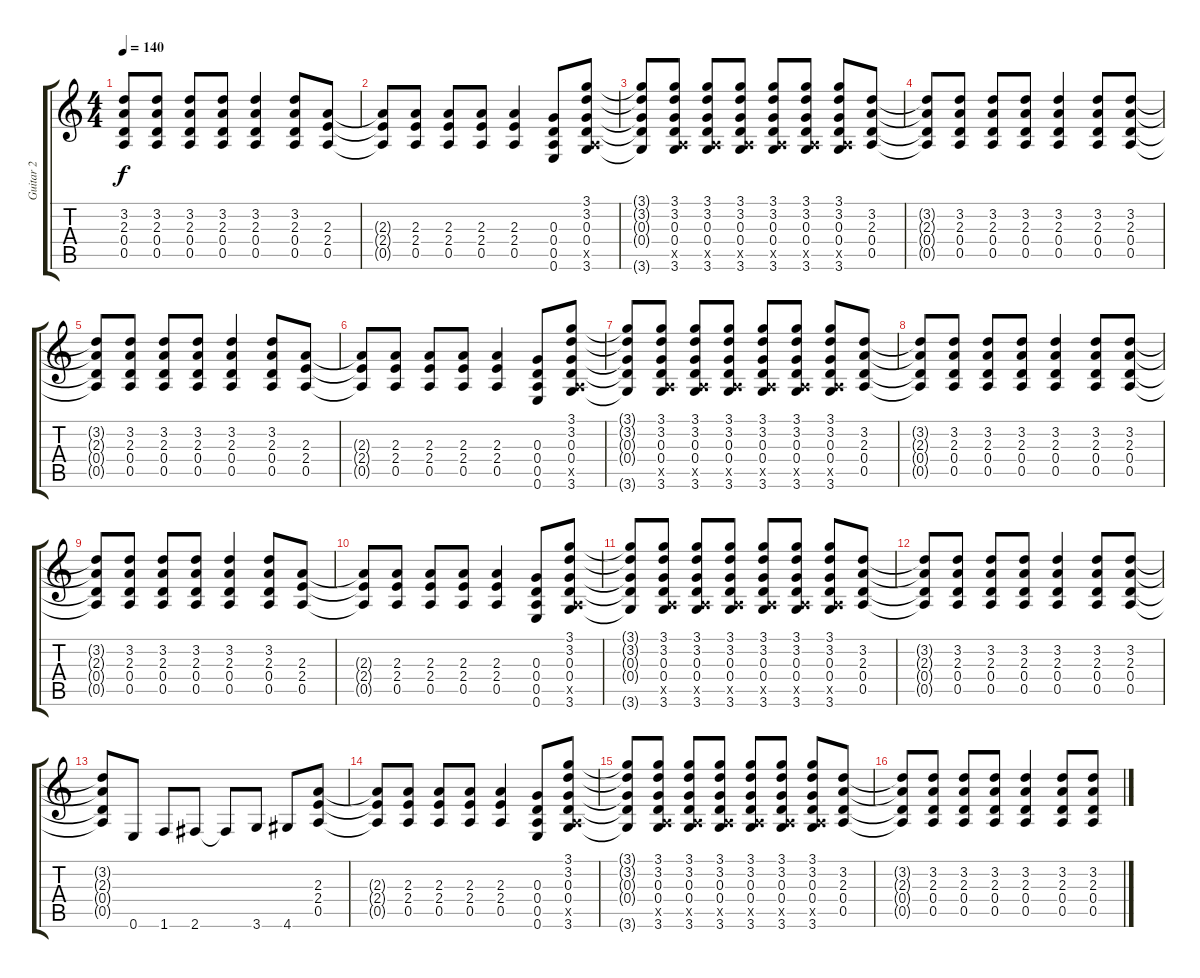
\track ("Guitar 2" "Guitar 2") {instrument distortionguitar}
\staff {score tabs}
\tuning (E4 B3 G3 D3 A2 E2) {hide}
\ts (4 4)
\tempo 140
\clef g2
\ks c
(3.2{t} 2.3{t} 0.4{t} 0.5{t}).8{dy f} (3.2 2.3 0.4 0.5).8 (3.2 2.3 0.4 0.5).8 (3.2 2.3 0.4 0.5).8 (3.2 2.3 0.4 0.5).4 (3.2 2.3 0.4 0.5).8 (2.3 2.4 0.5).8 |
(2.3{t} 2.4{t} 0.5{t}).8 (2.3 2.4 0.5).8 (2.3 2.4 0.5).8 (2.3 2.4 0.5).8 (2.3 2.4 0.5).4 (0.3 0.4 0.5 0.6).8 (3.1 3.2 0.3 0.4 0.5{x} 3.6).8 |
(3.1{t} 3.2{t} 0.3{t} 0.4{t} 3.6{t}).8 (3.1 3.2 0.3 0.4 0.5{x} 3.6).8 (3.1 3.2 0.3 0.4 0.5{x} 3.6).8 (3.1 3.2 0.3 0.4 0.5{x} 3.6).8 (3.1 3.2 0.3 0.4 0.5{x} 3.6).8 (3.1 3.2 0.3 0.4 0.5{x} 3.6).8 (3.1 3.2 0.3 0.4 0.5{x} 3.6).8 (3.2 2.3 0.4 0.5).8 |
(3.2{t} 2.3{t} 0.4{t} 0.5{t}).8 (3.2 2.3 0.4 0.5).8 (3.2 2.3 0.4 0.5).8 (3.2 2.3 0.4 0.5).8 (3.2 2.3 0.4 0.5).4 (3.2 2.3 0.4 0.5).8 (3.2 2.3 0.4 0.5).8 |
(3.2{t} 2.3{t} 0.4{t} 0.5{t}).8 (3.2 2.3 0.4 0.5).8 (3.2 2.3 0.4 0.5).8 (3.2 2.3 0.4 0.5).8 (3.2 2.3 0.4 0.5).4 (3.2 2.3 0.4 0.5).8 (2.3 2.4 0.5).8 |
(2.3{t} 2.4{t} 0.5{t}).8 (2.3 2.4 0.5).8 (2.3 2.4 0.5).8 (2.3 2.4 0.5).8 (2.3 2.4 0.5).4 (0.3 0.4 0.5 0.6).8 (3.1 3.2 0.3 0.4 0.5{x} 3.6).8 |
(3.1{t} 3.2{t} 0.3{t} 0.4{t} 3.6{t}).8 (3.1 3.2 0.3 0.4 0.5{x} 3.6).8 (3.1 3.2 0.3 0.4 0.5{x} 3.6).8 (3.1 3.2 0.3 0.4 0.5{x} 3.6).8 (3.1 3.2 0.3 0.4 0.5{x} 3.6).8 (3.1 3.2 0.3 0.4 0.5{x} 3.6).8 (3.1 3.2 0.3 0.4 0.5{x} 3.6).8 (3.2 2.3 0.4 0.5).8 |
(3.2{t} 2.3{t} 0.4{t} 0.5{t}).8 (3.2 2.3 0.4 0.5).8 (3.2 2.3 0.4 0.5).8 (3.2 2.3 0.4 0.5).8 (3.2 2.3 0.4 0.5).4 (3.2 2.3 0.4 0.5).8 (3.2 2.3 0.4 0.5).8 |
(3.2{t} 2.3{t} 0.4{t} 0.5{t}).8 (3.2 2.3 0.4 0.5).8 (3.2 2.3 0.4 0.5).8 (3.2 2.3 0.4 0.5).8 (3.2 2.3 0.4 0.5).4 (3.2 2.3 0.4 0.5).8 (2.3 2.4 0.5).8 |
(2.3{t} 2.4{t} 0.5{t}).8 (2.3 2.4 0.5).8 (2.3 2.4 0.5).8 (2.3 2.4 0.5).8 (2.3 2.4 0.5).4 (0.3 0.4 0.5 0.6).8 (3.1 3.2 0.3 0.4 0.5{x} 3.6).8 |
(3.1{t} 3.2{t} 0.3{t} 0.4{t} 3.6{t}).8 (3.1 3.2 0.3 0.4 0.5{x} 3.6).8 (3.1 3.2 0.3 0.4 0.5{x} 3.6).8 (3.1 3.2 0.3 0.4 0.5{x} 3.6).8 (3.1 3.2 0.3 0.4 0.5{x} 3.6).8 (3.1 3.2 0.3 0.4 0.5{x} 3.6).8 (3.1 3.2 0.3 0.4 0.5{x} 3.6).8 (3.2 2.3 0.4 0.5).8 |
(3.2{t} 2.3{t} 0.4{t} 0.5{t}).8 (3.2 2.3 0.4 0.5).8 (3.2 2.3 0.4 0.5).8 (3.2 2.3 0.4 0.5).8 (3.2 2.3 0.4 0.5).4 (3.2 2.3 0.4 0.5).8 (3.2 2.3 0.4 0.5).8 |
(3.2{t} 2.3{t} 0.4{t} 0.5{t}).8 0.6.8 1.6.8 2.6.8 2.6{t}.8 3.6.8 4.6.8 (2.3 2.4 0.5).8 |
(2.3{t} 2.4{t} 0.5{t}).8 (2.3 2.4 0.5).8 (2.3 2.4 0.5).8 (2.3 2.4 0.5).8 (2.3 2.4 0.5).4 (0.3 0.4 0.5 0.6).8 (3.1 3.2 0.3 0.4 0.5{x} 3.6).8 |
(3.1{t} 3.2{t} 0.3{t} 0.4{t} 3.6{t}).8 (3.1 3.2 0.3 0.4 0.5{x} 3.6).8 (3.1 3.2 0.3 0.4 0.5{x} 3.6).8 (3.1 3.2 0.3 0.4 0.5{x} 3.6).8 (3.1 3.2 0.3 0.4 0.5{x} 3.6).8 (3.1 3.2 0.3 0.4 0.5{x} 3.6).8 (3.1 3.2 0.3 0.4 0.5{x} 3.6).8 (3.2 2.3 0.4 0.5).8 |
(3.2{t} 2.3{t} 0.4{t} 0.5{t}).8 (3.2 2.3 0.4 0.5).8 (3.2 2.3 0.4 0.5).8 (3.2 2.3 0.4 0.5).8 (3.2 2.3 0.4 0.5).4 (3.2 2.3 0.4 0.5).8 (3.2 2.3 0.4 0.5).8
